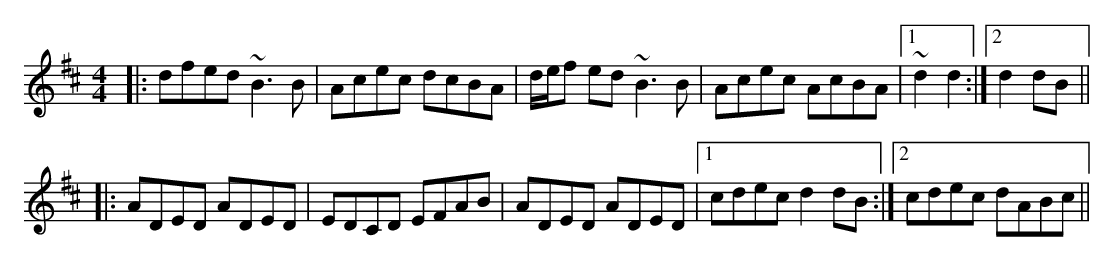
X:1
M:4/4
K:D
|:dfed ~B3B|Acec dcBA|d/e/f ed ~B3B|Acec AcBA|1 ~d2d2:|2 d2dB||
|:ADED ADED|EDCD EFAB|ADED ADED|1 cdec d2dB:|2 cdec dABc||
